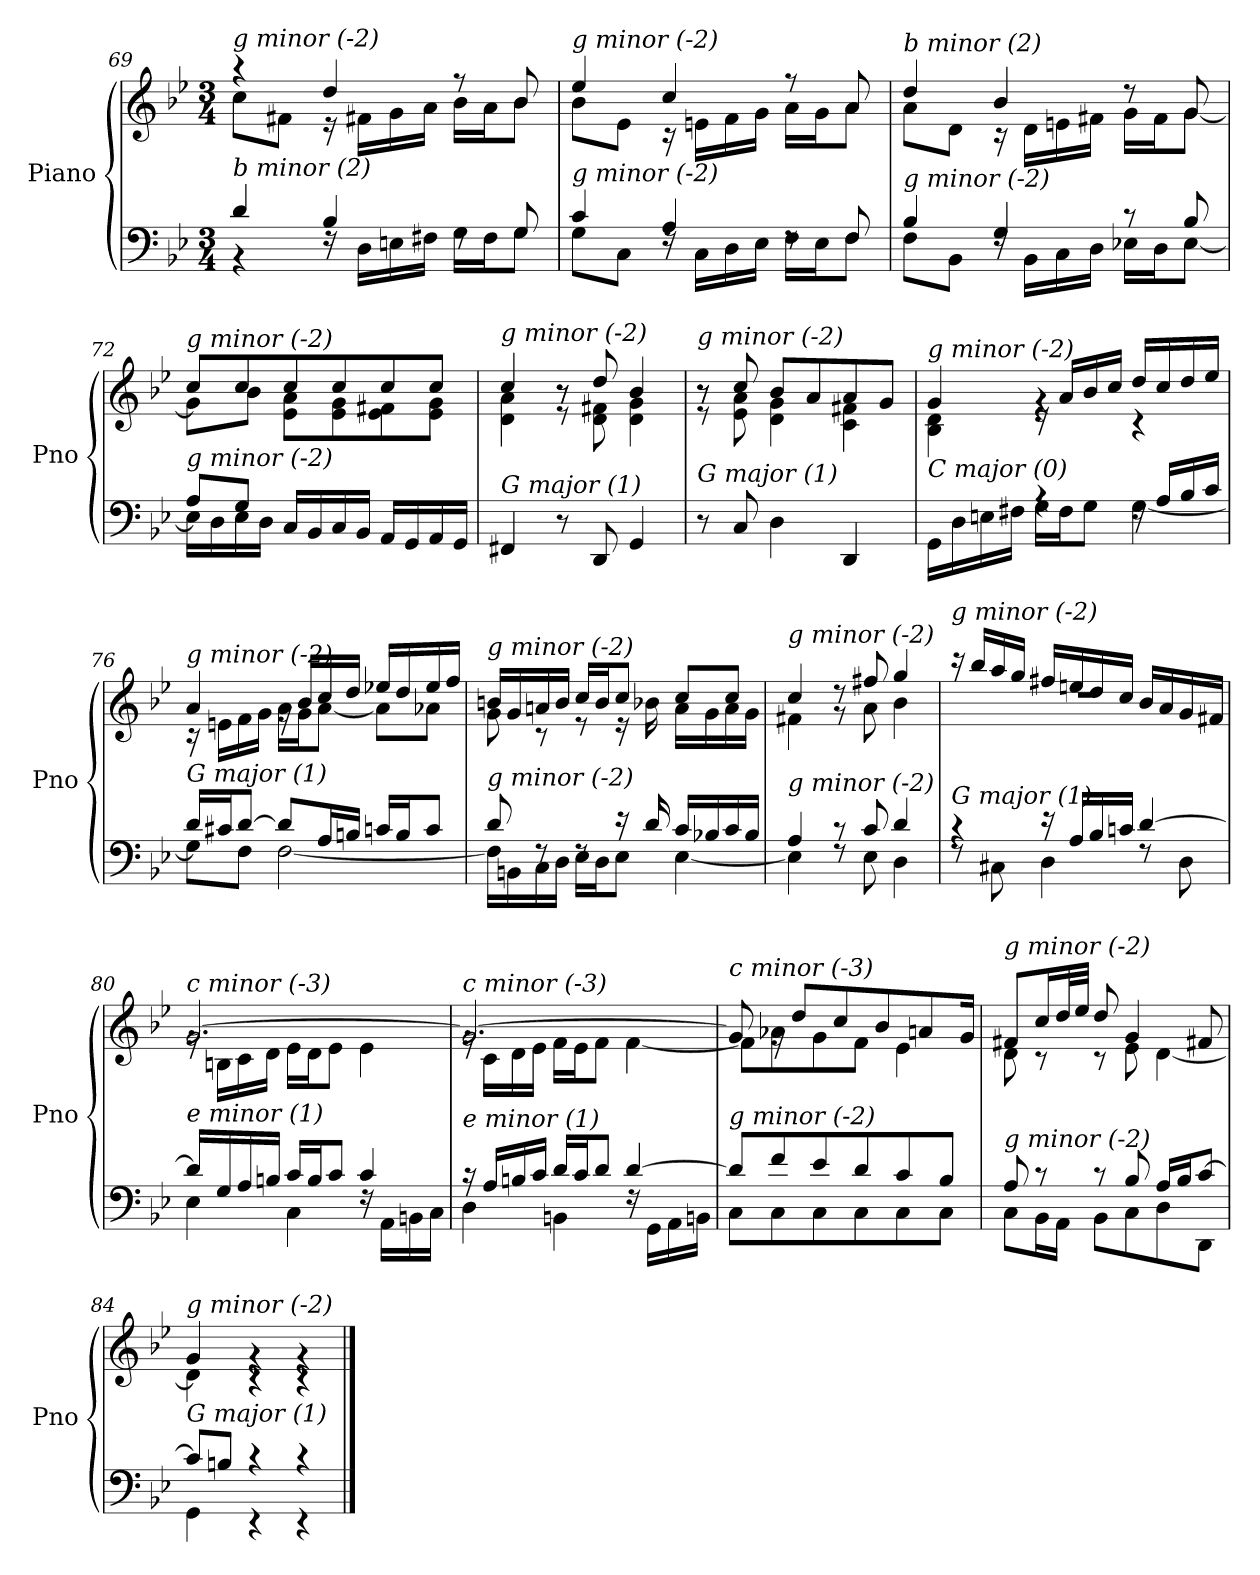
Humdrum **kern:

**kern	**kern
*part1	*part1
*staff2	*staff1
*I"Piano	*
*I'Pno	*
*clefF4	*clefG2
*k[b-e-]	*k[b-e-]
*M3/4	*M3/4
=69	=69
*^	*^
!	!	!LO:TX:i:t=g minor (-2)	!
!LO:TX:i:t=b minor (2)	!	!	!
4d/	4r	4r	8cc\L
.	.	.	8f#X\J
4B-/	16rF	4dd/	16r
.	16D\LL	.	16f#X\LL
.	16En\	.	16g\
.	16F#X\JJ	.	16a\JJ
8rF	16G\LL	8r	16b-\LL
.	16F#\J	.	16a\J
8G/	8G\J	8b-/	8b-\J
=70	=70	=70	=70
!	!	!LO:TX:i:t=g minor (-2)	!
!LO:TX:i:t=g minor (-2)	!	!	!
4c/	8G\L	4ee-/	8b-\L
.	8C\J	.	8e-\J
4A/	16rF	4cc/	16r
.	16C\LL	.	16en\LL
.	16D\	.	16f\
.	16E-\JJ	.	16g\JJ
8rF	16F\LL	8r	16a\LL
.	16E-\J	.	16g\J
8F/	8F\J	8a/	8a\J
!!LO:LB:g=z	!!
=71	=71	=71	=71
!	!	!LO:TX:i:t=b minor (2)	!
!LO:TX:i:t=g minor (-2)	!	!	!
4B-/	8F\L	4dd/	8a\L
.	8BB-\J	.	8d\J
4G/	16rF	4b-/	16r
.	16BB-\LL	.	16d\LL
.	16C\	.	16en\
.	16D\JJ	.	16f#X\JJ
8r	16E-X\LL	8r	16g\LL
.	16D\J	.	16f#\J
8B-/	[8E-\J	8g/	[8g\J
=72	=72	=72	=72
*	*	*	*^
!	!	!LO:TX:i:t=g minor (-2)	!	!
!LO:TX:i:t=g minor (-2)	!	!	!	!
8A/L	16E-\LL]	8cc/L	8g\L]	4ryy
.	16D\	.	.	.
8G/J	16E-\	8cc/	8b-\J	.
.	16D\JJ	.	.	.
16C/LL	2ryy	8cc/	8e-\ 8a\L	2ryy
16BB-/	.	.	.	.
16C/	.	8cc/	8e-\ 8g\	.
16BB-/JJ	.	.	.	.
16AA/LL	.	8cc/	8e-\ 8f#X\	.
16GG/	.	.	.	.
16AA/	.	8cc/J	8e-\ 8g\J	.
16GG/JJ	.	.	.	.
=73	=73	=73	=73	=73
!	!	!LO:TX:i:t=g minor (-2)	!	!
!LO:TX:i:t=G major (1)	!	!	!	!
4ryy	4FF#X/	4cc/	4d\ 4a\	4ryy
8ryy	8r	8r	8r	8re
4.ryy	8DD/	8dd/	8d\ 8f#X\	4.ryy
.	4GG/	4b-/	4d\ 4g\	.
=74	=74	=74	=74	=74
!	!	!LO:TX:i:t=g minor (-2)	!	!
!LO:TX:i:t=G major (1)	!	!	!	!
8ryy	8r	8r	8r	8re
2ryy	8C/	8cc/	8e-\ 8a\	2ryy
.	4D\	8b-/L	4d\ 4g\	.
.	.	8a/	.	.
.	4DD/	8a/	4c\ 4f#X\	.
8ryy	.	8g/J	.	8ryy
!!LO:PB:g=z	!!	!!
=75	=75	=75	=75	=75
!	!	!LO:TX:i:t=g minor (-2)	!	!
!LO:TX:i:t=C major (0)	!	!	!	!
16GG\LL	4ryy	4g/	4B-\ 4d\	4ryy
16D\	.	.	.	.
16En\	.	.	.	.
16F#X\JJ	.	.	.	.
4rA	16G\LL	16re	4rg	2ryy
.	16F#\J	16a/LL	.	.
.	8G\J	16b-/	.	.
.	.	16cc/JJ	.	.
16rF	[4G\	16dd/LL	4r	.
16A/LL	.	16cc/	.	.
16B-/	.	16dd/	.	.
16c/JJ	.	16ee-/JJ	.	.
*	*	*	*v	*v
=76	=76	=76	=76
!	!	!LO:TX:i:t=g minor (-2)	!
!LO:TX:i:t=G major (1)	!	!	!
16d/LL	8G\L]	4a/	16r
16c#X/J	.	.	16en\LL
[8d/J	8F\J	.	16f\
.	.	.	16g\JJ
8d/L]	[2F\	16rg	16a\LL
.	.	16b-/LL	16g\J
16A/L	.	16cc/	[8a\J
16Bn/JJ	.	16dd/JJ	.
16cn/LL	.	16ee-X/LL	8a\L]
16B/J	.	16dd/	.
8c/J	.	16ee-/	8a-X\J
.	.	16ff/JJ	.
=77	=77	=77	=77
!	!	!LO:TX:i:t=g minor (-2)	!
!LO:TX:i:t=g minor (-2)	!	!	!
8d/	16F\LL]	16bn/LL	8g\
.	16BBn\	16g/	.
8rF	16C\	16an/	8r
.	16D\JJ	16b/JJ	.
8rF	16E-\LL	16cc/LL	8r
.	16D\J	16b/J	.
16r	8E-\J	8cc/J	16r
16d/	.	.	16b-X\
16c/LL	[4E-\	8cc/L	16a\LL
16B-X/	.	.	16g\
16c/	.	8cc/J	16a\
16B-/JJ	.	.	16g\JJ
!!LO:LB:g=z	!!
=78	=78	=78	=78
!	!	!LO:TX:i:t=g minor (-2)	!
!LO:TX:i:t=g minor (-2)	!	!	!
4A/	4E-\]	4cc/	4f#X\
8r	8rF	8rg	8rdd
8c/	8E-\	8ff#X/	8a\
4d/	4D\	4gg/	4b-\
=79	=79	=79	=79
!	!	!LO:TX:i:t=g minor (-2)	!
!LO:TX:i:t=G major (1)	!	!	!
4r	8rF	16r	2.rdd
.	.	16bb-/LL	.
.	8C#X\	16aa/	.
.	.	16gg/JJ	.
16r	4D\	16ff#X/LL	.
16A/LL	.	16een/	.
16B-/	.	16dd/	.
16cn/JJ	.	16cc/JJ	.
[4d/	8rF	16b-/LL	.
.	.	16a/	.
.	8D\	16g/	.
.	.	16f#X/JJ	.
=80	=80	=80	=80
!	!	!LO:TX:i:t=c minor (-3)	!
!LO:TX:i:t=e minor (1)	!	!	!
16d/LL]	4E-\	[2.g/	16rg
16G/	.	.	16Bn\LL
16A/	.	.	16c\
16Bn/JJ	.	.	16d\JJ
16c/LL	4C\	.	16e-\LL
16B/J	.	.	16d\J
8c/J	.	.	8e-\J
4c/	16rF	.	4e-\
.	16AA\LL	.	.
.	16BBn\	.	.
.	16C\JJ	.	.
!!LO:LB:g=z	!!
=81	=81	=81	=81
!	!	!LO:TX:i:t=c minor (-3)	!
!LO:TX:i:t=e minor (1)	!	!	!
16r	4D\	2.g/_	16rg
16A/LL	.	.	16c\LL
16Bn/	.	.	16d\
16c/JJ	.	.	16e-\JJ
16d/LL	4BBn\	.	16f\LL
16c/J	.	.	16e-\J
8d/J	.	.	8f\J
[4d/	16rF	.	[4f\
.	16GG\LL	.	.
.	16AA\	.	.
.	16BBn\JJ	.	.
=82	=82	=82	=82
!	!	!LO:TX:i:t=c minor (-3)	!
!LO:TX:i:t=g minor (-2)	!	!	!
8d/L]	8C\L	8g/]	8f\L]
8f/	8C\	16rg	8a-X\
.	.	8dd/L	.
8e-/	8C\	.	8g\
.	.	8cc/	.
8d/	8C\	.	8f\J
.	.	8b-/	.
8c/	8C\	.	4e-\
.	.	8an/	.
8B-/J	8C\J	.	.
.	.	16g/Jk	.
=83	=83	=83	=83
!	!	!LO:TX:i:t=g minor (-2)	!
!LO:TX:i:t=g minor (-2)	!	!	!
8A/	8C\L	8f#X/L	8d\
8r	16BB-\L	16cc/L	8r
.	16AA\JJ	32dd/L	.
.	.	32ee-/JJJ	.
8r	8BB-\L	8dd/	8r
8B-/	8C\	4g/	8e-\
16A/LL	8D\	.	[4d\
16B-/J	.	.	.
[8c/J	8DD\J	8f#X/	.
=84	=84	=84	=84
!	!	!LO:TX:i:t=g minor (-2)	!
!LO:TX:i:t=G major (1)	!	!	!
8c/L]	4GG\	4g/	4d\]
8Bn/J	.	.	.
4r	4r	4rg	4r
4r	4r	4rg	4r
*v	*v	*	*
*	*v	*v
==	==
*-	*-
